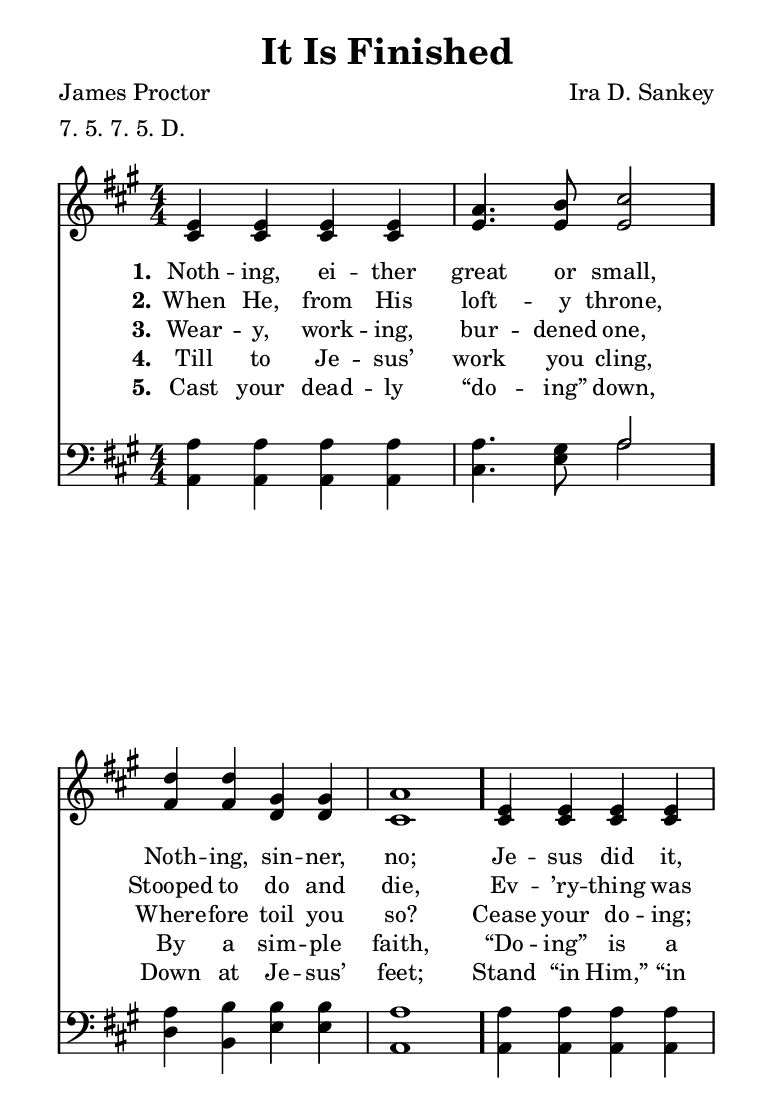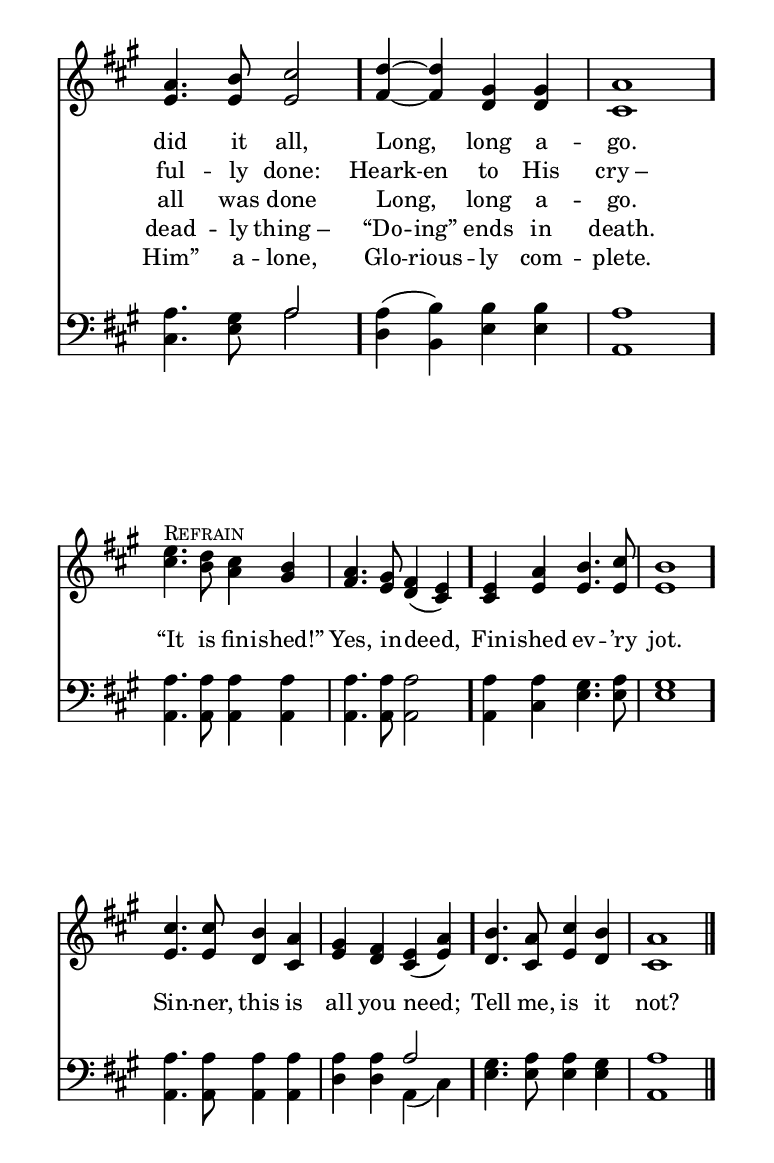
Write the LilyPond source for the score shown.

\include "common/global.ily"
\paper {
  \include "common/paper.ily"
}

\header{
  %gospel
  hymnnumber = "19"
  title = "It Is Finished"
  tunename = ""
  meter = "7. 5. 7. 5. D."
  poet = "James Proctor"
  composer = "Ira D. Sankey"
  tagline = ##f
}

% for fermata in MIDI
ta = { \tempo 4=90 }
tb = { \tempo 4=45 }

patternAA = { c4 c4 c4 c4   | c4. c8 c2      } %

patternBA = { c4 c4 c4 c4   | c1             } %
patternBB = { c4( c4) c4 c4 | c1             } %
patternBC = { c4 ~ c4 c4 c4 | c1             } %

patternCA = { c4. c8 c4 c4  | c4. c8 c4( c4) } %
patternCB = { c4. c8 c4 c4  | c4. c8 c2      } %
patternCC = { c4. c8 c4 c4  | c4 c4 c2      } %
patternCD = { c4. c8 c4 c4  | c4 c4 c4( c4) } %

patternDA = { c4 c4 c4. c8  | c1             } %
patternDB = { c4. c8 c4 c4  | c1             } %

global = {
  \include "common/overrides.ily"
  \override Staff.TimeSignature.style = #'numbered
  \time 4/4
  \override Score.MetronomeMark.transparent = ##t % hide all fermata changes too
  \ta
  \key a \major
  \autoBeamOff
}

notesSoprano = {
\global
\relative c' {

  \changePitch \patternAA { e e e e      | a b cis     }
  \changePitch \patternBA { d d gis, gis | a           }
  \changePitch \patternAA { e e e e      | a b cis     }
  \changePitch \patternBC { d d gis, gis | a           }

  << s^\markup { \small \caps "Refrain"  }
  \changePitch \patternCA { e' d cis b   | a gis fis e } >>
  \changePitch \patternDA { e a b cis    | b           }
  \changePitch \patternCD { cis cis b a  | gis fis e a }
  \changePitch \patternDB { b a cis b    | a           }

  \bar "|."

}
}

notesAlto = {
\global
\relative e' {

  \changePitch \patternAA { cis cis cis cis | e e e       }
  \changePitch \patternBA { fis fis d d     | cis         }
  \changePitch \patternAA { cis cis cis cis | e e e       }
  \changePitch \patternBC { fis fis d d     | cis         }

  \changePitch \patternCA { cis' b a gis    | fis e d cis }
  \changePitch \patternDA { cis e e e       | e           }
  \changePitch \patternCD { e e d cis       | e d cis e   }
  \changePitch \patternDB { d cis e d       | cis         }

}
}

notesTenor = {
\global
\relative a {

  \changePitch \patternAA { a a a a     | a gis a }
  \changePitch \patternBA { a b b b     | a       }
  \changePitch \patternAA { a a a a     | a gis a }
  \changePitch \patternBB { a b b b     | a       }

  \changePitch \patternCB { a a a a     | a a a   }
  \changePitch \patternDA { a a gis a   | gis     }
  \changePitch \patternCC { a a a a     | a a a   }
  \changePitch \patternDB { gis a a gis | a       }

}
}

notesBass = {
\global
\relative f, {

  \changePitch \patternAA { a a a a   | cis e a   }
  \changePitch \patternBA { d, b e e  | a,        }
  \changePitch \patternAA { a a a a   | cis e a   }
  \changePitch \patternBB { d, b e e  | a,        }

  \changePitch \patternCB { a a a a   | a a a     }
  \changePitch \patternDA { a cis e e | e         }
  \changePitch \patternCD { a, a a a  | d d a cis }
  \changePitch \patternDB { e e e e   | a,        }

}
}

Refrain = \lyricmode {

“It is fin -- ished!” Yes, in -- deed, \bar "."
Fin -- ished ev -- ’ry jot. \bar "."
Sin -- ner, this is all you need; \bar "."
Tell me, is it not? \bar "."

}

wordsA = \lyricmode {
\set stanza = "1."

Noth -- ing, ei -- ther great or small, \bar "."
Noth -- ing, sin -- ner, no; \bar "." \eogbreak
Je -- sus did it, did it all, \bar "."
Long, long a -- go. \bar "." \eogbreak

}

wordsB = \lyricmode {
\set stanza = "2."

When He, from His loft -- y throne,
Stooped to do and die,
Ev -- ’ry -- thing was ful -- ly done:
{ \mon } Heark -- en { \moff } to His cry_–

\Refrain

}

wordsC = \lyricmode {
\set stanza = "3."

Wear -- y, work -- ing, bur -- dened one,
Where -- fore toil you so?
Cease your do -- ing; all was done
Long, long a -- go.

}

wordsD = \lyricmode {
\set stanza = "4."

Till to Je -- sus’ work you cling,
By a sim -- ple faith,
“Do -- ing” is a dead -- ly thing_–
{ \mon } “Do -- ing” { \moff } ends in death.

}

wordsE = \lyricmode {
\set stanza = "5."

Cast your dead -- ly “do -- ing” down,
Down at Je -- sus’ feet;
Stand “in Him,” “in Him” a -- lone,
{ \mon } Glo -- rious -- ly { \moff } com -- plete.

}

\score {
  \context ChoirStaff <<
    \context Staff = upper <<
      \set Staff.autoBeaming = ##f
      \set ChoirStaff.systemStartDelimiter = #'SystemStartBar
      \set ChoirStaff.printPartCombineTexts = ##f
      \partcombine #'(2 . 11) \notesSoprano \notesAlto
      \context NullVoice = sopranos { \voiceOne << \notesSoprano >> }
    >>

		\new Lyrics = one
		\new Lyrics = two
		\new Lyrics = three
		\new Lyrics = four
		\new Lyrics = five

    \new Staff = men <<
      \set Staff.autoBeaming = ##f
      \clef bass
      \set ChoirStaff.printPartCombineTexts = ##f
      \partcombine #'(2 . 11) \notesTenor \notesBass
    >>

		\context Lyrics = one   \lyricsto sopranos \wordsA
		\context Lyrics = two   \lyricsto sopranos \wordsB
		\context Lyrics = three \lyricsto sopranos \wordsC
		\context Lyrics = four  \lyricsto sopranos \wordsD
		\context Lyrics = five  \lyricsto sopranos \wordsE
  >>
  \layout {
    \include "common/layout.ily"
  }
  #(cond ((ly:get-option 'eog-midi-permitted) #{ \midi{
    \include "common/midi.ily"
  } #}))
}

\version "2.19.49"  % necessary for upgrading to future LilyPond versions.

% vi:set et ts=2 sw=2 ai nocindent syntax=lilypond:
